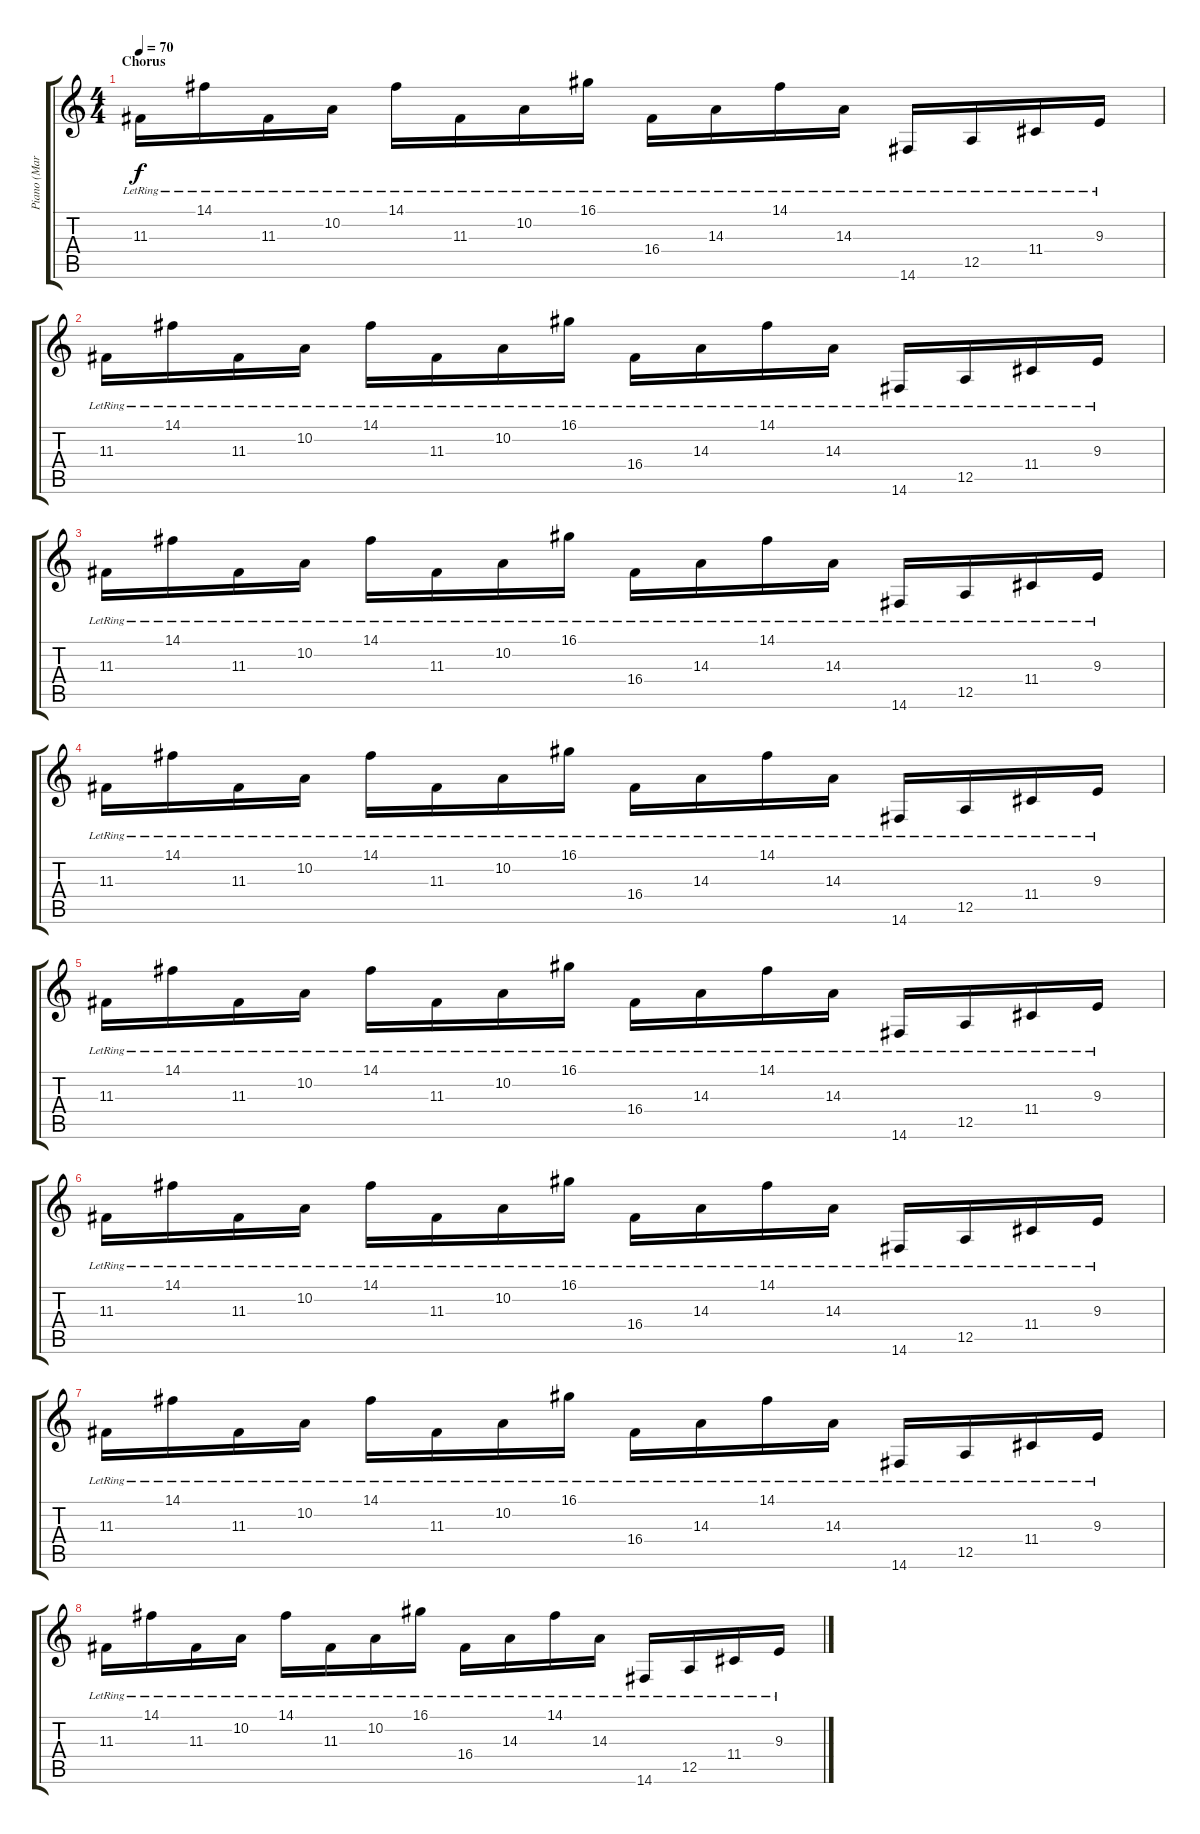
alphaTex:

\track ("Piano (Mark)" "Piano (Mar") {instrument brightacousticpiano}
\staff {score tabs}
\tuning (E4 B3 G3 D3 A2 E2) {hide}
\ts (4 4)
\section ("" "Chorus")
\tempo 70
\clef g2
\ks c
11.3{lr}.16{dy f} 14.1{lr}.16 11.3{lr}.16 10.2{lr}.16 14.1{lr}.16 11.3{lr}.16 10.2{lr}.16 16.1{lr}.16 16.4{lr}.16 14.3{lr}.16 14.1{lr}.16 14.3{lr}.16 14.6{lr}.16 12.5{lr}.16 11.4{lr}.16 9.3{lr}.16 |
11.3{lr}.16 14.1{lr}.16 11.3{lr}.16 10.2{lr}.16 14.1{lr}.16 11.3{lr}.16 10.2{lr}.16 16.1{lr}.16 16.4{lr}.16 14.3{lr}.16 14.1{lr}.16 14.3{lr}.16 14.6{lr}.16 12.5{lr}.16 11.4{lr}.16 9.3{lr}.16 |
11.3{lr}.16 14.1{lr}.16 11.3{lr}.16 10.2{lr}.16 14.1{lr}.16 11.3{lr}.16 10.2{lr}.16 16.1{lr}.16 16.4{lr}.16 14.3{lr}.16 14.1{lr}.16 14.3{lr}.16 14.6{lr}.16 12.5{lr}.16 11.4{lr}.16 9.3{lr}.16 |
11.3{lr}.16 14.1{lr}.16 11.3{lr}.16 10.2{lr}.16 14.1{lr}.16 11.3{lr}.16 10.2{lr}.16 16.1{lr}.16 16.4{lr}.16 14.3{lr}.16 14.1{lr}.16 14.3{lr}.16 14.6{lr}.16 12.5{lr}.16 11.4{lr}.16 9.3{lr}.16 |
11.3{lr}.16 14.1{lr}.16 11.3{lr}.16 10.2{lr}.16 14.1{lr}.16 11.3{lr}.16 10.2{lr}.16 16.1{lr}.16 16.4{lr}.16 14.3{lr}.16 14.1{lr}.16 14.3{lr}.16 14.6{lr}.16 12.5{lr}.16 11.4{lr}.16 9.3{lr}.16 |
11.3{lr}.16 14.1{lr}.16 11.3{lr}.16 10.2{lr}.16 14.1{lr}.16 11.3{lr}.16 10.2{lr}.16 16.1{lr}.16 16.4{lr}.16 14.3{lr}.16 14.1{lr}.16 14.3{lr}.16 14.6{lr}.16 12.5{lr}.16 11.4{lr}.16 9.3{lr}.16 |
11.3{lr}.16 14.1{lr}.16 11.3{lr}.16 10.2{lr}.16 14.1{lr}.16 11.3{lr}.16 10.2{lr}.16 16.1{lr}.16 16.4{lr}.16 14.3{lr}.16 14.1{lr}.16 14.3{lr}.16 14.6{lr}.16 12.5{lr}.16 11.4{lr}.16 9.3{lr}.16 |
11.3{lr}.16 14.1{lr}.16 11.3{lr}.16 10.2{lr}.16 14.1{lr}.16 11.3{lr}.16 10.2{lr}.16 16.1{lr}.16 16.4{lr}.16 14.3{lr}.16 14.1{lr}.16 14.3{lr}.16 14.6{lr}.16 12.5{lr}.16 11.4{lr}.16 9.3{lr}.16
